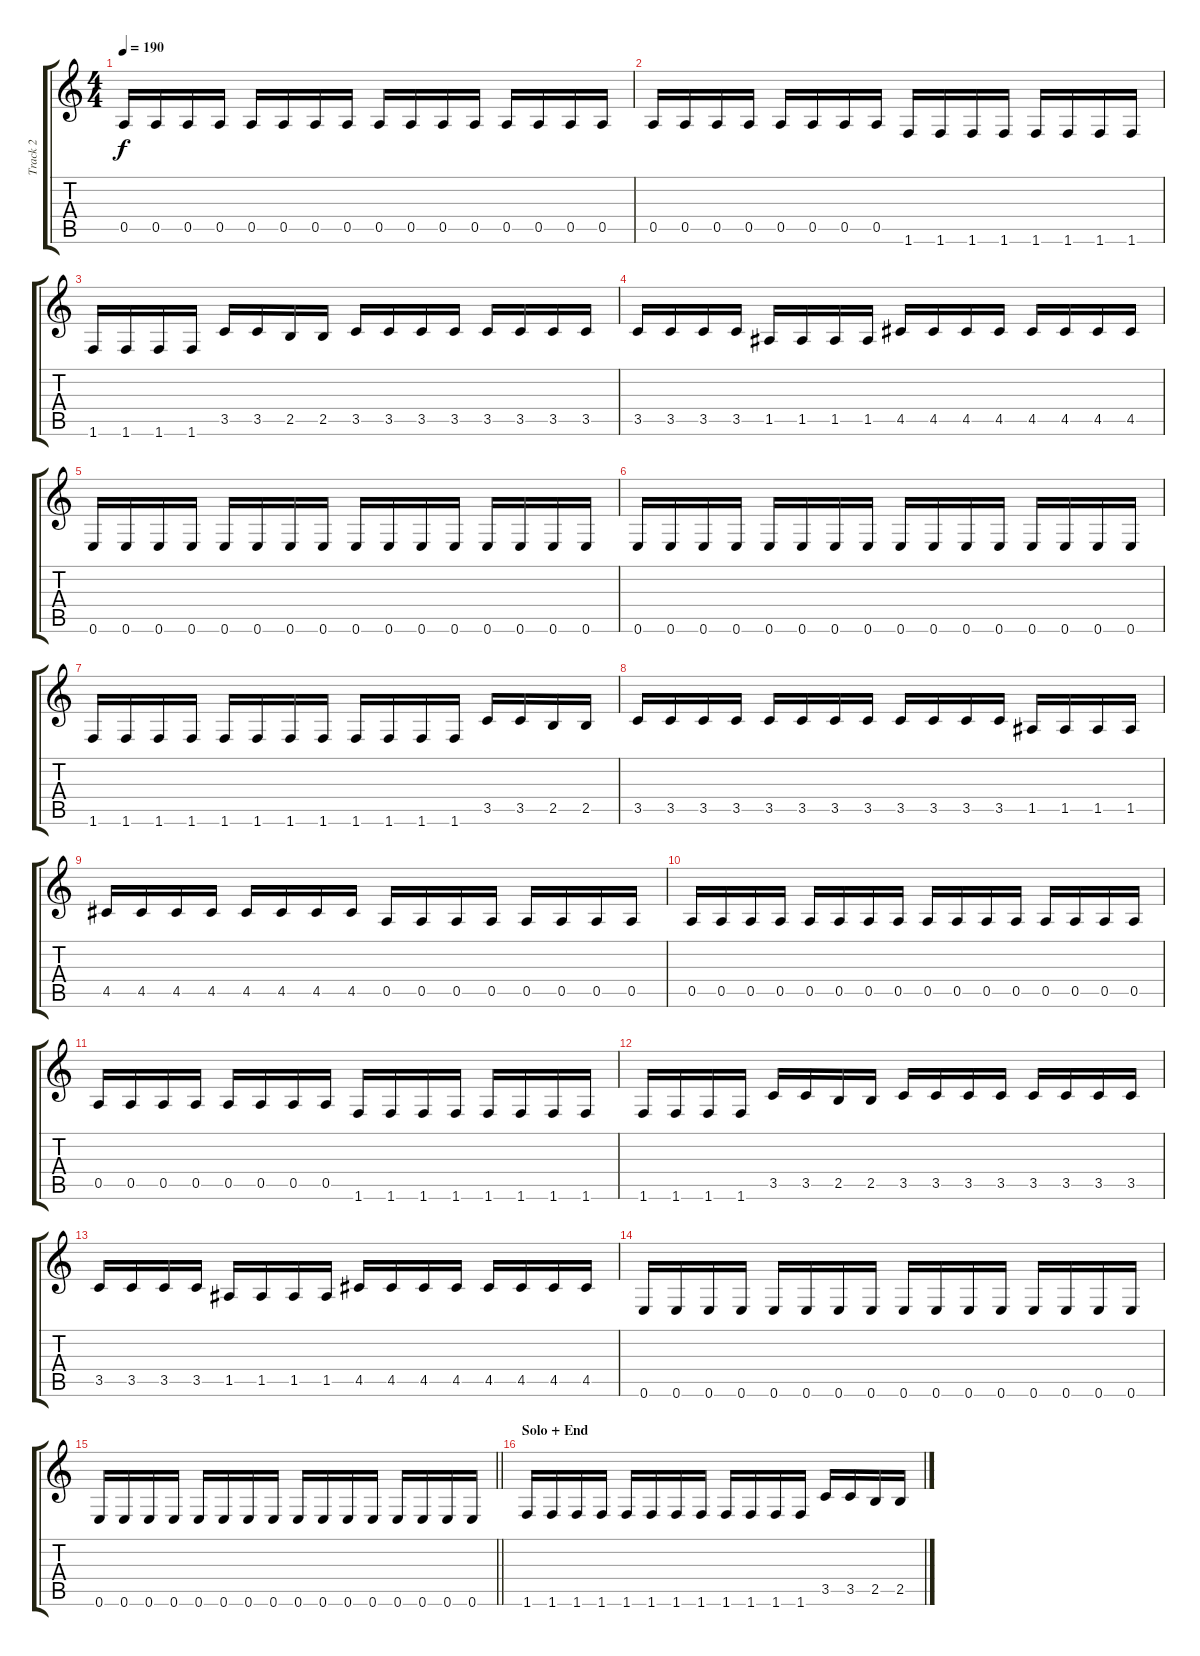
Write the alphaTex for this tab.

\track ("Track 2" "Track 2") {instrument distortionguitar}
\staff {score tabs}
\tuning (E4 B3 G3 D3 A2 E2) {hide}
\ts (4 4)
\tempo 190
\clef g2
\ks c
0.5.16{dy f} 0.5.16 0.5.16 0.5.16 0.5.16 0.5.16 0.5.16 0.5.16 0.5.16 0.5.16 0.5.16 0.5.16 0.5.16 0.5.16 0.5.16 0.5.16 |
0.5.16 0.5.16 0.5.16 0.5.16 0.5.16 0.5.16 0.5.16 0.5.16 1.6.16 1.6.16 1.6.16 1.6.16 1.6.16 1.6.16 1.6.16 1.6.16 |
1.6.16 1.6.16 1.6.16 1.6.16 3.5.16 3.5.16 2.5.16 2.5.16 3.5.16 3.5.16 3.5.16 3.5.16 3.5.16 3.5.16 3.5.16 3.5.16 |
3.5.16 3.5.16 3.5.16 3.5.16 1.5.16 1.5.16 1.5.16 1.5.16 4.5.16 4.5.16 4.5.16 4.5.16 4.5.16 4.5.16 4.5.16 4.5.16 |
0.6.16 0.6.16 0.6.16 0.6.16 0.6.16 0.6.16 0.6.16 0.6.16 0.6.16 0.6.16 0.6.16 0.6.16 0.6.16 0.6.16 0.6.16 0.6.16 |
0.6.16 0.6.16 0.6.16 0.6.16 0.6.16 0.6.16 0.6.16 0.6.16 0.6.16 0.6.16 0.6.16 0.6.16 0.6.16 0.6.16 0.6.16 0.6.16 |
1.6.16 1.6.16 1.6.16 1.6.16 1.6.16 1.6.16 1.6.16 1.6.16 1.6.16 1.6.16 1.6.16 1.6.16 3.5.16 3.5.16 2.5.16 2.5.16 |
3.5.16 3.5.16 3.5.16 3.5.16 3.5.16 3.5.16 3.5.16 3.5.16 3.5.16 3.5.16 3.5.16 3.5.16 1.5.16 1.5.16 1.5.16 1.5.16 |
4.5.16 4.5.16 4.5.16 4.5.16 4.5.16 4.5.16 4.5.16 4.5.16 0.5.16 0.5.16 0.5.16 0.5.16 0.5.16 0.5.16 0.5.16 0.5.16 |
0.5.16 0.5.16 0.5.16 0.5.16 0.5.16 0.5.16 0.5.16 0.5.16 0.5.16 0.5.16 0.5.16 0.5.16 0.5.16 0.5.16 0.5.16 0.5.16 |
0.5.16 0.5.16 0.5.16 0.5.16 0.5.16 0.5.16 0.5.16 0.5.16 1.6.16 1.6.16 1.6.16 1.6.16 1.6.16 1.6.16 1.6.16 1.6.16 |
1.6.16 1.6.16 1.6.16 1.6.16 3.5.16 3.5.16 2.5.16 2.5.16 3.5.16 3.5.16 3.5.16 3.5.16 3.5.16 3.5.16 3.5.16 3.5.16 |
3.5.16 3.5.16 3.5.16 3.5.16 1.5.16 1.5.16 1.5.16 1.5.16 4.5.16 4.5.16 4.5.16 4.5.16 4.5.16 4.5.16 4.5.16 4.5.16 |
0.6.16 0.6.16 0.6.16 0.6.16 0.6.16 0.6.16 0.6.16 0.6.16 0.6.16 0.6.16 0.6.16 0.6.16 0.6.16 0.6.16 0.6.16 0.6.16 |
\barLineRight lightlight
0.6.16 0.6.16 0.6.16 0.6.16 0.6.16 0.6.16 0.6.16 0.6.16 0.6.16 0.6.16 0.6.16 0.6.16 0.6.16 0.6.16 0.6.16 0.6.16 |
\section ("" "Solo + End")
1.6.16 1.6.16 1.6.16 1.6.16 1.6.16 1.6.16 1.6.16 1.6.16 1.6.16 1.6.16 1.6.16 1.6.16 3.5.16 3.5.16 2.5.16 2.5.16
